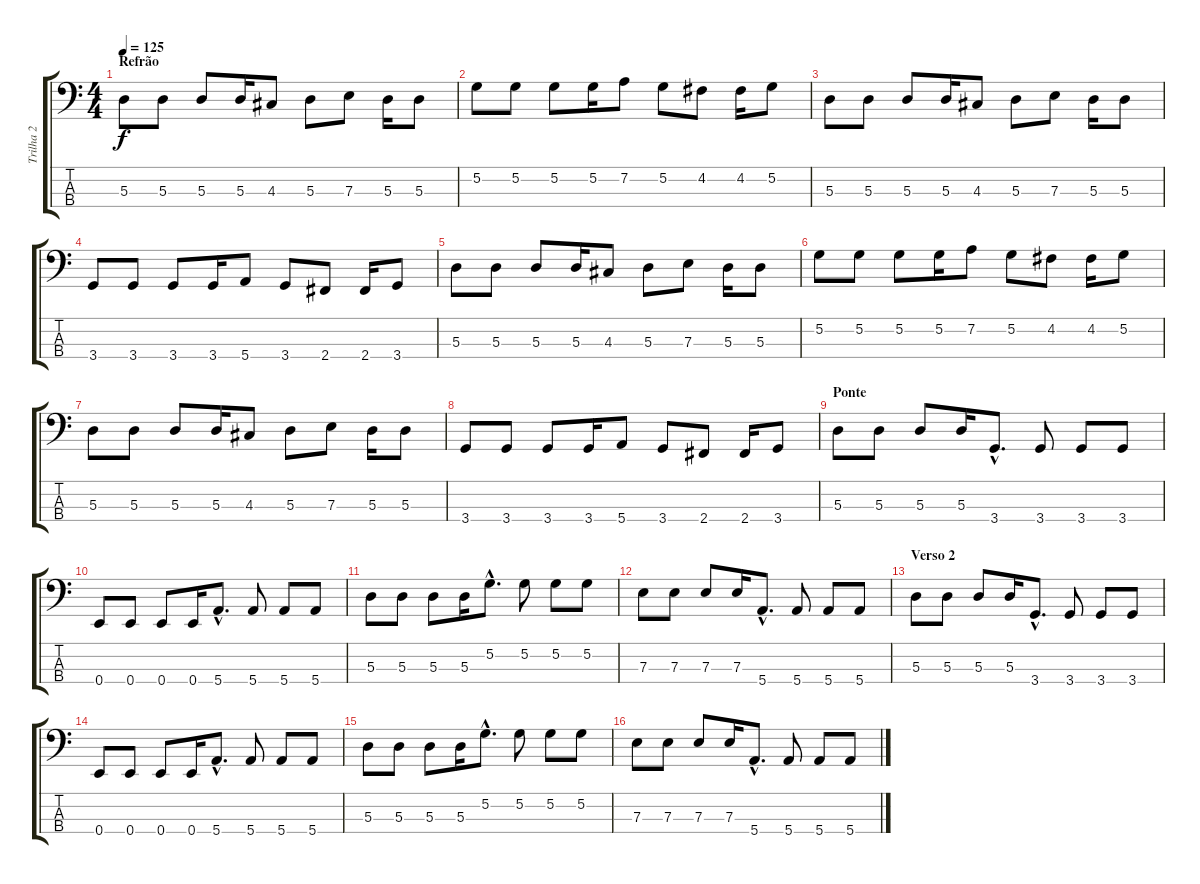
\track ("Trilha 2" "Trilha 2") {instrument electricbasspick}
\staff {score tabs}
\tuning (G2 D2 A1 E1) {hide}
\ts (4 4)
\section ("" "Refrão")
\tempo 125
\clef f4
\ks c
5.3.8{dy f} 5.3.8 5.3.8 5.3.16 4.3.8 5.3.8 7.3.8 5.3.16 5.3.8 |
5.2.8 5.2.8 5.2.8 5.2.16 7.2.8 5.2.8 4.2.8 4.2.16 5.2.8 |
5.3.8 5.3.8 5.3.8 5.3.16 4.3.8 5.3.8 7.3.8 5.3.16 5.3.8 |
3.4.8 3.4.8 3.4.8 3.4.16 5.4.8 3.4.8 2.4.8 2.4.16 3.4.8 |
5.3.8 5.3.8 5.3.8 5.3.16 4.3.8 5.3.8 7.3.8 5.3.16 5.3.8 |
5.2.8 5.2.8 5.2.8 5.2.16 7.2.8 5.2.8 4.2.8 4.2.16 5.2.8 |
5.3.8 5.3.8 5.3.8 5.3.16 4.3.8 5.3.8 7.3.8 5.3.16 5.3.8 |
3.4.8 3.4.8 3.4.8 3.4.16 5.4.8 3.4.8 2.4.8 2.4.16 3.4.8 |
\section ("" "Ponte")
5.3.8 5.3.8 5.3.8 5.3.16 3.4{hac}.8{d} 3.4.8 3.4.8 3.4.8 |
0.4.8 0.4.8 0.4.8 0.4.16 5.4{hac}.8{d} 5.4.8 5.4.8 5.4.8 |
5.3.8 5.3.8 5.3.8 5.3.16 5.2{hac}.8{d} 5.2.8 5.2.8 5.2.8 |
7.3.8 7.3.8 7.3.8 7.3.16 5.4{hac}.8{d} 5.4.8 5.4.8 5.4.8 |
\section ("" "Verso 2")
5.3.8 5.3.8 5.3.8 5.3.16 3.4{hac}.8{d} 3.4.8 3.4.8 3.4.8 |
0.4.8 0.4.8 0.4.8 0.4.16 5.4{hac}.8{d} 5.4.8 5.4.8 5.4.8 |
5.3.8 5.3.8 5.3.8 5.3.16 5.2{hac}.8{d} 5.2.8 5.2.8 5.2.8 |
7.3.8 7.3.8 7.3.8 7.3.16 5.4{hac}.8{d} 5.4.8 5.4.8 5.4.8
